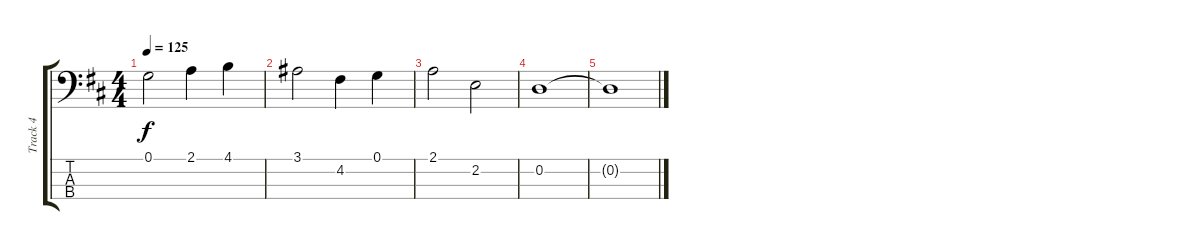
\track ("Track 4" "Track 4") {instrument electricbassfinger}
\staff {score tabs}
\tuning (G2 D2 A1 E1) {hide}
\ts (4 4)
\tempo 125
\clef f4
\ks d
0.1.2{dy f} 2.1.4 4.1.4 |
3.1.2 4.2.4 0.1.4 |
2.1.2 2.2.2 |
0.2.1 |
0.2{t}.1
